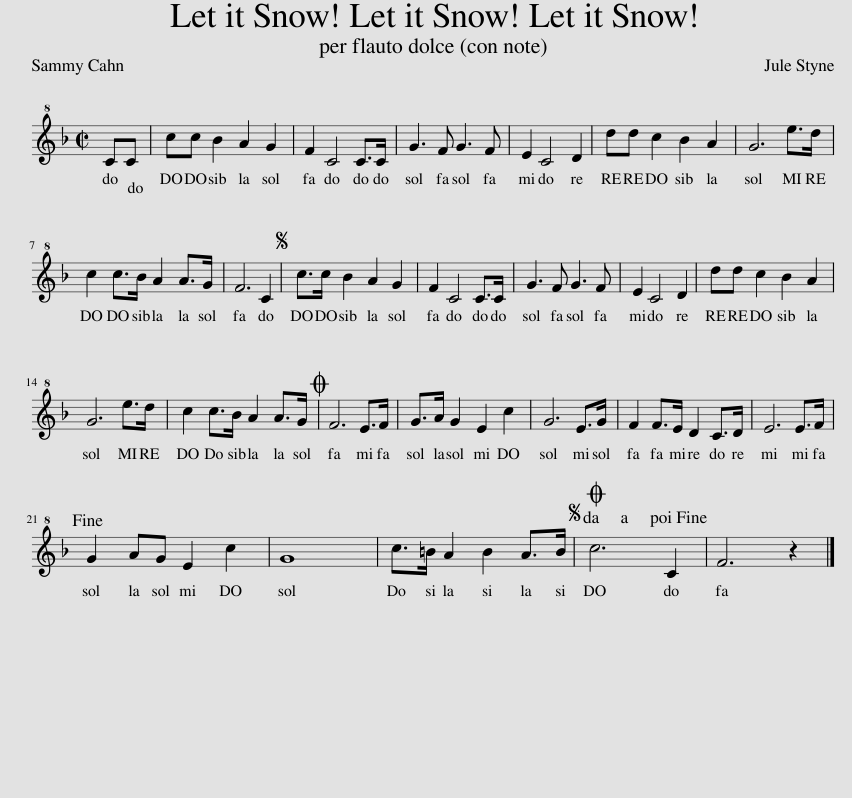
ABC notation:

X:1
L:1/8
M:2/2
I:linebreak $
K:F
V:1 treble+8
V:1
 CC | cc B2 A2 G2 | F2 C4 C>C | G3 F G3 F | E2 C4 D2 | %5
 dd c2 B2 A2 | G6 e>d |$ c2 c>B A2 A>G | F6 C2 |S c>c B2 A2 G2 | %10
 F2 C4 C>C | G3 F G3 F | E2 C4 D2 | dd c2 B2 A2 |$ G6 e>d | %15
O c2 c>B A2 A>G | F6 E>F | G>A G2 E2 c2 | G6 E>G | F2 F>E D2 C>D | %20
 E6 E>F |$ G2 AG E2 c2 | G8 | c>=B A2 B2 A>B |SO c6 C2!D.S.! | %25
 F6 z2!fine! |] %26
